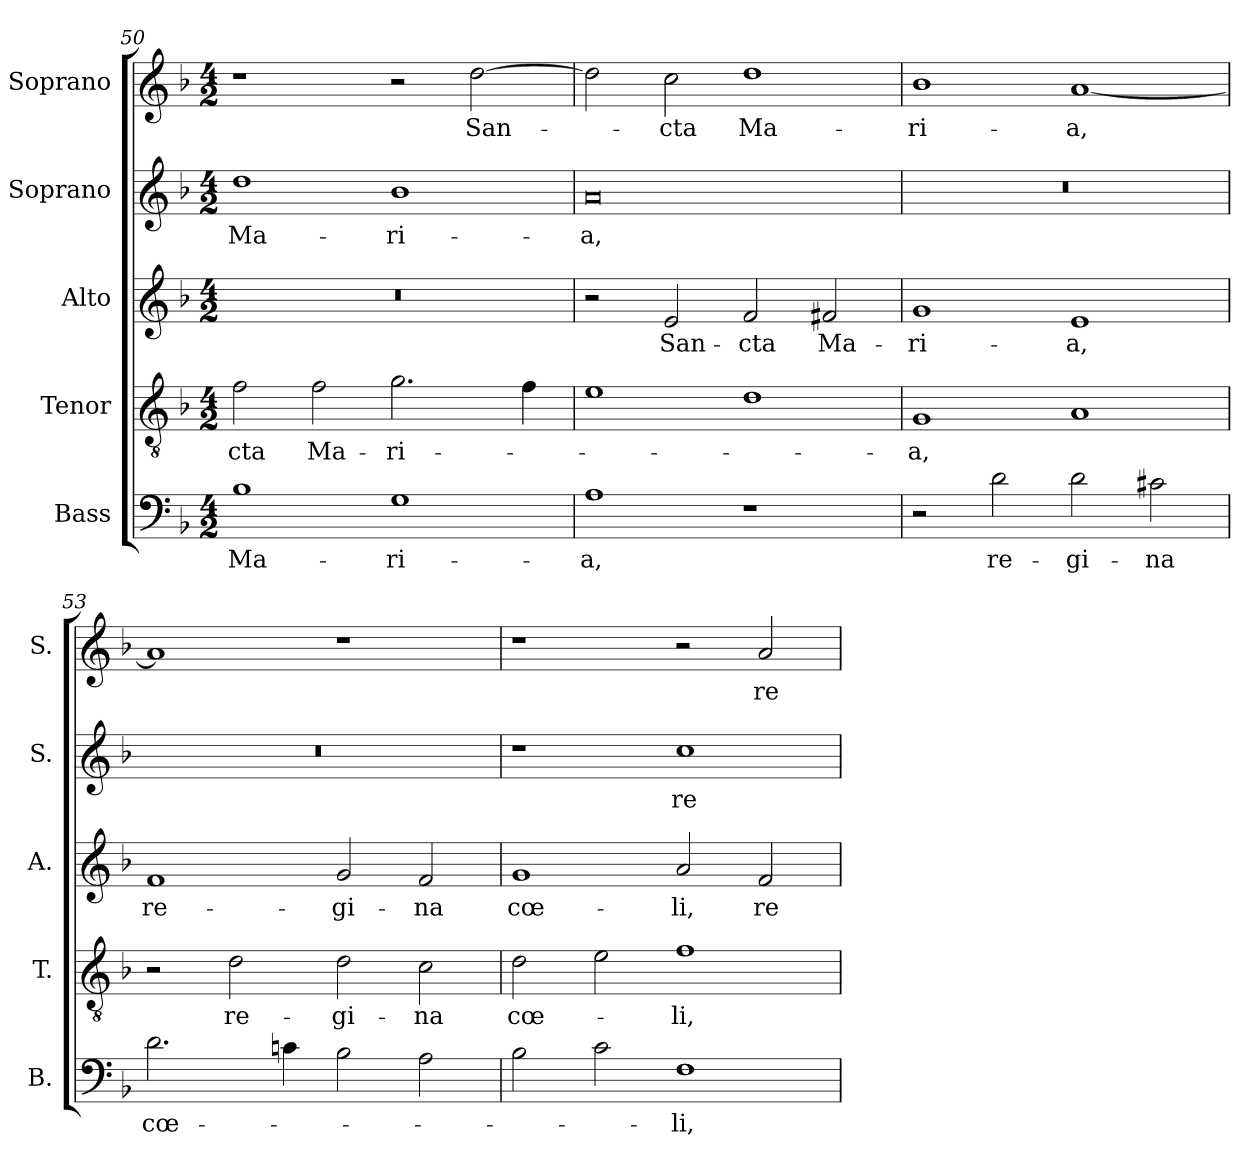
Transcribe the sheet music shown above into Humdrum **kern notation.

**kern	**text	**kern	**text	**kern	**text	**kern	**text	**kern	**text
*part5	*part5	*part4	*part4	*part3	*part3	*part2	*part2	*part1	*part1
*staff5	*staff5	*staff4	*staff4	*staff3	*staff3	*staff2	*staff2	*staff1	*staff1
*I"Bass	*	*I"Tenor	*	*I"Alto	*	*I"Soprano	*	*I"Soprano	*
*I'B.	*	*I'T.	*	*I'A.	*	*I'S.	*	*I'S.	*
*clefF4	*	*clefGv2	*	*clefG2	*	*clefG2	*	*clefG2	*
*	*	*ITrd7c12	*	*	*	*	*	*	*
*k[b-]	*	*k[b-]	*	*k[b-]	*	*k[b-]	*	*k[b-]	*
*F:	*	*F:	*	*F:	*	*F:	*	*F:	*
*M4/2	*	*M4/2	*	*M4/2	*	*M4/2	*	*M4/2	*
=50	=50	=50	=50	=50	=50	=50	=50	=50	=50
!	!LO:LY:b:color=#000000	!	!	!	!	!	!	!	!
!	!	!	!LO:LY:b:color=#000000	!LO:N:vis=1	!	!	!	!	!
!	!	!	!	!	!	!	!LO:LY:b:color=#000000	!	!
1B-i	Ma-	2Fi\	-cta	0r	.	1ddi	Ma-	1r	.
!	!	!	!LO:LY:b:color=#000000	!	!	!	!	!	!
.	.	2Fi\	Ma-	.	.	.	.	.	.
!	!LO:LY:b:color=#000000	!	!	!	!	!	!	!	!
!	!	!	!LO:LY:b:color=#000000	!	!	!	!	!	!
!	!	!	!	!	!	!	!LO:LY:b:color=#000000	!	!
1Gi	-ri-	2.Gi\	-ri-	.	.	1b-i	-ri-	2r	.
!	!	!	!	!	!	!	!	!	!LO:LY:b:color=#000000
.	.	.	.	.	.	.	.	[2ddi\	San-
.	.	4Fi\	.	.	.	.	.	.	.
=51	=51	=51	=51	=51	=51	=51	=51	=51	=51
!	!LO:LY:b:color=#000000	!	!	!	!	!	!	!	!
!	!	!	!	!	!	!	!LO:LY:b:color=#000000	!	!
1Ai	-a,	1Ei	.	2r	.	0ai	-a,	2ddi\]	.
!	!	!	!	!	!LO:LY:b:color=#000000	!	!	!	!
!	!	!	!	!	!	!	!	!	!LO:LY:b:color=#000000
.	.	.	.	2ei/	San-	.	.	2cci\	-cta
!	!	!	!	!	!LO:LY:b:color=#000000	!	!	!	!
!	!	!	!	!	!	!	!	!	!LO:LY:b:color=#000000
1r	.	1Di	.	2fi/	-cta	.	.	1ddi	Ma-
!	!	!	!	!	!LO:LY:b:color=#000000	!	!	!	!
.	.	.	.	2f#Xi/	Ma-	.	.	.	.
=52	=52	=52	=52	=52	=52	=52	=52	=52	=52
!	!	!	!LO:LY:b:color=#000000	!	!	!	!	!	!
!	!	!	!	!	!LO:LY:b:color=#000000	!LO:N:vis=1	!	!	!
!	!	!	!	!	!	!	!	!	!LO:LY:b:color=#000000
2r	.	1GGi	-a,	1gi	-ri-	0r	.	1b-i	-ri-
!	!LO:LY:b:color=#000000	!	!	!	!	!	!	!	!
2di\	re-	.	.	.	.	.	.	.	.
!	!LO:LY:b:color=#000000	!	!	!	!	!	!	!	!
!	!	!	!	!	!LO:LY:b:color=#000000	!	!	!	!
!	!	!	!	!	!	!	!	!	!LO:LY:b:color=#000000
2di\	-gi-	1AAi	.	1ei	-a,	.	.	[1ai	-a,
!	!LO:LY:b:color=#000000	!	!	!	!	!	!	!	!
2c#Xi\	-na	.	.	.	.	.	.	.	.
!!LO:PB:g=z
=53	=53	=53	=53	=53	=53	=53	=53	=53	=53
!	!LO:LY:b:color=#000000	!	!	!	!	!	!	!	!
!	!	!	!	!	!LO:LY:b:color=#000000	!LO:N:vis=1	!	!	!
2.di\	cœ-	2r	.	1fi	re-	0r	.	1ai]	.
!	!	!	!LO:LY:b:color=#000000	!	!	!	!	!	!
.	.	2Di\	re-	.	.	.	.	.	.
4cni\	.	.	.	.	.	.	.	.	.
!	!	!	!LO:LY:b:color=#000000	!	!	!	!	!	!
!	!	!	!	!	!LO:LY:b:color=#000000	!	!	!	!
2B-i\	.	2Di\	-gi-	2gi/	-gi-	.	.	1r	.
!	!	!	!LO:LY:b:color=#000000	!	!	!	!	!	!
!	!	!	!	!	!LO:LY:b:color=#000000	!	!	!	!
2Ai\	.	2Ci\	-na	2fi/	-na	.	.	.	.
=54	=54	=54	=54	=54	=54	=54	=54	=54	=54
!	!	!	!LO:LY:b:color=#000000	!	!	!	!	!	!
!	!	!	!	!	!LO:LY:b:color=#000000	!	!	!	!
2B-i\	.	2Di\	cœ-	1gi	cœ-	1r	.	1r	.
2ci\	.	2Ei\	.	.	.	.	.	.	.
!	!LO:LY:b:color=#000000	!	!	!	!	!	!	!	!
!	!	!	!LO:LY:b:color=#000000	!	!	!	!	!	!
!	!	!	!	!	!LO:LY:b:color=#000000	!	!	!	!
!	!	!	!	!	!	!	!LO:LY:b:color=#000000	!	!
1Fi	-li,	1Fi	-li,	2ai/	-li,	1cci	re-	2r	.
!	!	!	!	!	!LO:LY:b:color=#000000	!	!	!	!
!	!	!	!	!	!	!	!	!	!LO:LY:b:color=#000000
.	.	.	.	2fi/	re-	.	.	2ai/	re-
=	=	=	=	=	=	=	=	=	=
*-	*-	*-	*-	*-	*-	*-	*-	*-	*-
